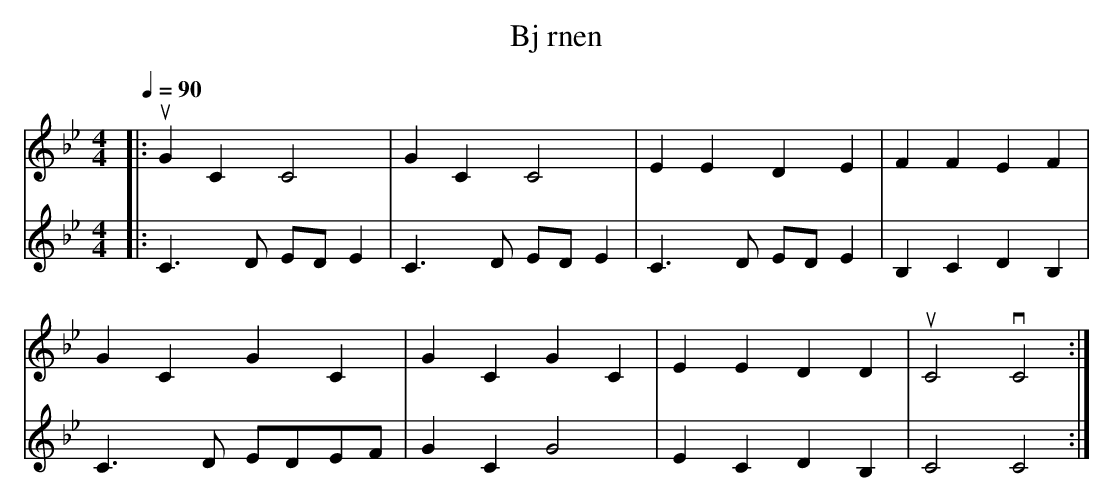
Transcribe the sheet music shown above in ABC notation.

X:1
T: Bj rnen
M: 4/4
L: 1/4
Vill minnas att Johan Hedin gjort andrast¢mman.
Vill ocks¡ minnas att den finns med i "L¡tboken 1".
N¡gon som vet mer?
Q: 90
K: Bb
[V:1] [|: uGC C2 | GC C2 | EE DE | FF EF |
[V:2] [|: C3/2D/2 E/2D/2 E | C3/2D/2 E/2D/2 E | C3/2D/2 E/2D/2 E | B,C DB, |
[V:1] GC GC | GC GC | EE DD | uC2 vC2 :|]
[V:2] C3/2D/2 E/2D/2E/2F/2 | GC G2 | EC DB, | C2 C2 :|]
